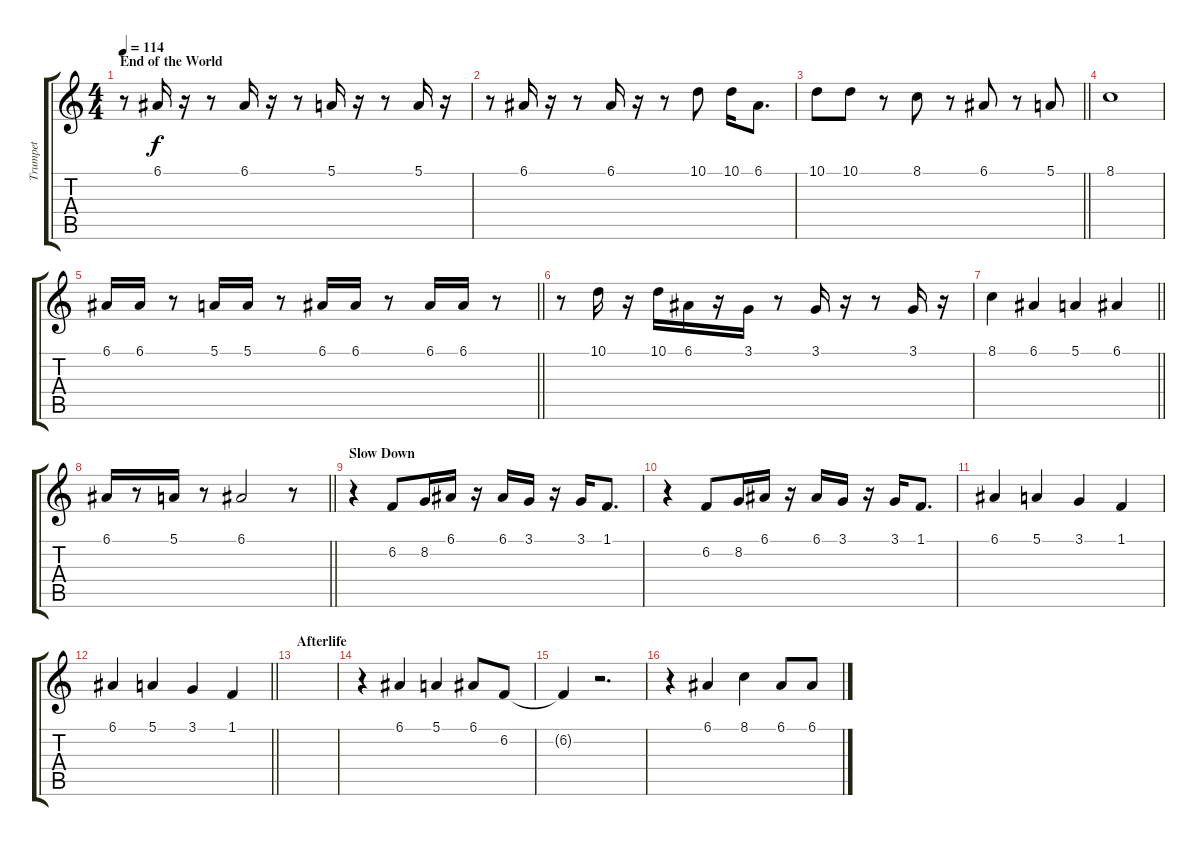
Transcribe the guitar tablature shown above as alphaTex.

\track ("Trumpet" "Trumpet") {instrument trumpet}
\staff {score tabs}
\tuning (E4 B3 G3 D3 A2 E2) {hide}
\ts (4 4)
\section ("" "End of the World")
\tempo 114
\clef g2
\ks c
r.8{dy f} 6.1.16 r.16 r.8 6.1.16 r.16 r.8 5.1.16 r.16 r.8 5.1.16 r.16 |
r.8 6.1.16 r.16 r.8 6.1.16 r.16 r.8 10.1.8 10.1.16 6.1.8{d} |
\barLineRight lightlight
10.1.8 10.1.8 r.8 8.1.8 r.8 6.1.8 r.8 5.1.8 |
8.1.1 |
\barLineRight lightlight
6.1.16 6.1.16 r.8 5.1.16 5.1.16 r.8 6.1.16 6.1.16 r.8 6.1.16 6.1.16 r.8 |
r.8 10.1.16 r.16 10.1.16 6.1.16 r.16 3.1.16 r.8 3.1.16 r.16 r.8 3.1.16 r.16 |
\barLineRight lightlight
8.1.4 6.1.4 5.1.4 6.1.4 |
\barLineRight lightlight
6.1.16 r.8 5.1.16 r.8 6.1.2 r.8 |
\section ("" "Slow Down")
r.4 6.2.8 8.2.16 6.1.16 r.16 6.1.16 3.1.16 r.16 3.1.16 1.1.8{d} |
r.4 6.2.8 8.2.16 6.1.16 r.16 6.1.16 3.1.16 r.16 3.1.16 1.1.8{d} |
6.1.4 5.1.4 3.1.4 1.1.4 |
\barLineRight lightlight
6.1.4 5.1.4 3.1.4 1.1.4 |
\section ("" "Afterlife")
|
r.4 6.1.4 5.1.4 6.1.8 6.2.8 |
6.2{t}.4 r.2{d} |
r.4 6.1.4 8.1.4 6.1.8 6.1.8
